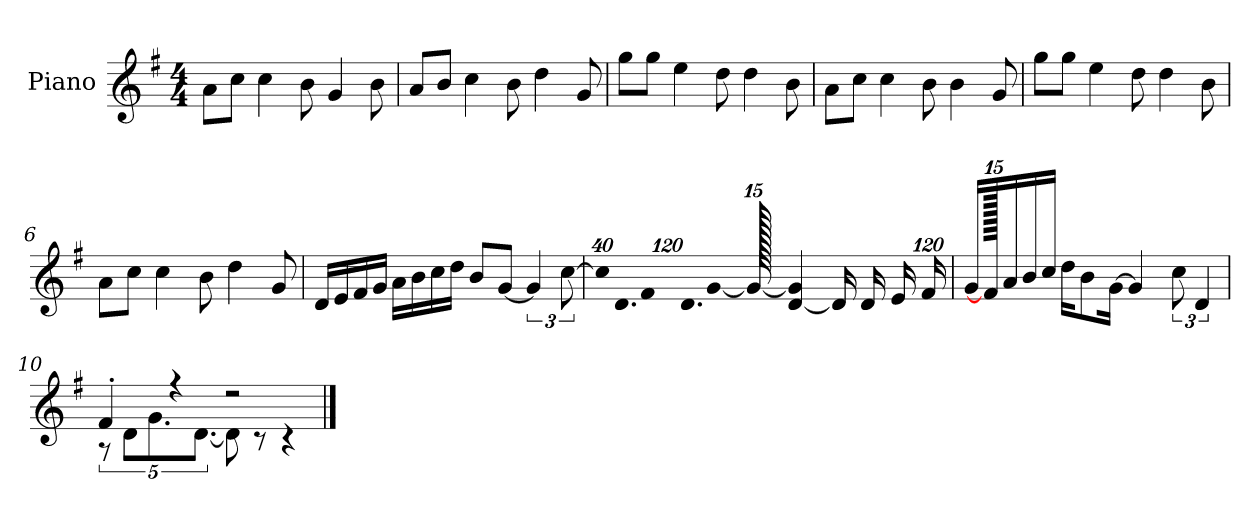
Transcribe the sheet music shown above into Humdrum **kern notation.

**kern
*part1
*staff1
*I"Piano
*I'P-no
*clefG2
*k[f#]
*M4/4
*MM90
=1
8a\L
8cc\J
4cc\
8b\
4g/
8b\
=2
8a/L
8b/J
4cc\
8b\
4dd\
8g/
=3
8gg\L
8gg\J
4ee\
8dd\
4dd\
8b\
=4
8a\L
8cc\J
4cc\
8b\
4b\
8g/
=5
8gg\L
8gg\J
4ee\
8dd\
4dd\
8b\
=6
8a\L
8cc\J
4cc\
8b\
4dd\
8g/
!!LO:LB:g=z
=7
16d/LL
16e/
16f#/
16g/JJ
16a\LL
16b\
16cc\
16dd\JJ
8b/L
[8g/J
6g/]
[12cc\
=8
*Xbrackettup
!LO:N:vis=32
640%23cc/KLL]
!LO:N:vis=16.
960%103d/J
!LO:N:vis=8
960%137f#/
!LO:N:vis=16.
960%103d/L
[384%41g/J
1920g/_
[4d/ 4g/]
16d/LL]
16d/
16e/
[1920%119f#/JJ
=9
16g/LL
1920f#/]
16a/
16b/
16cc/JJ
16dd\KL
8b\
[16g\Jk
4g/]
*brackettup
12cc\
6d/
=10
*^
4f#'/	10r
.	10d\L
.	10.g\
4r	.
.	[10.d\J
2r	8d\]
.	8r
.	4r
*v	*v
==
*-
